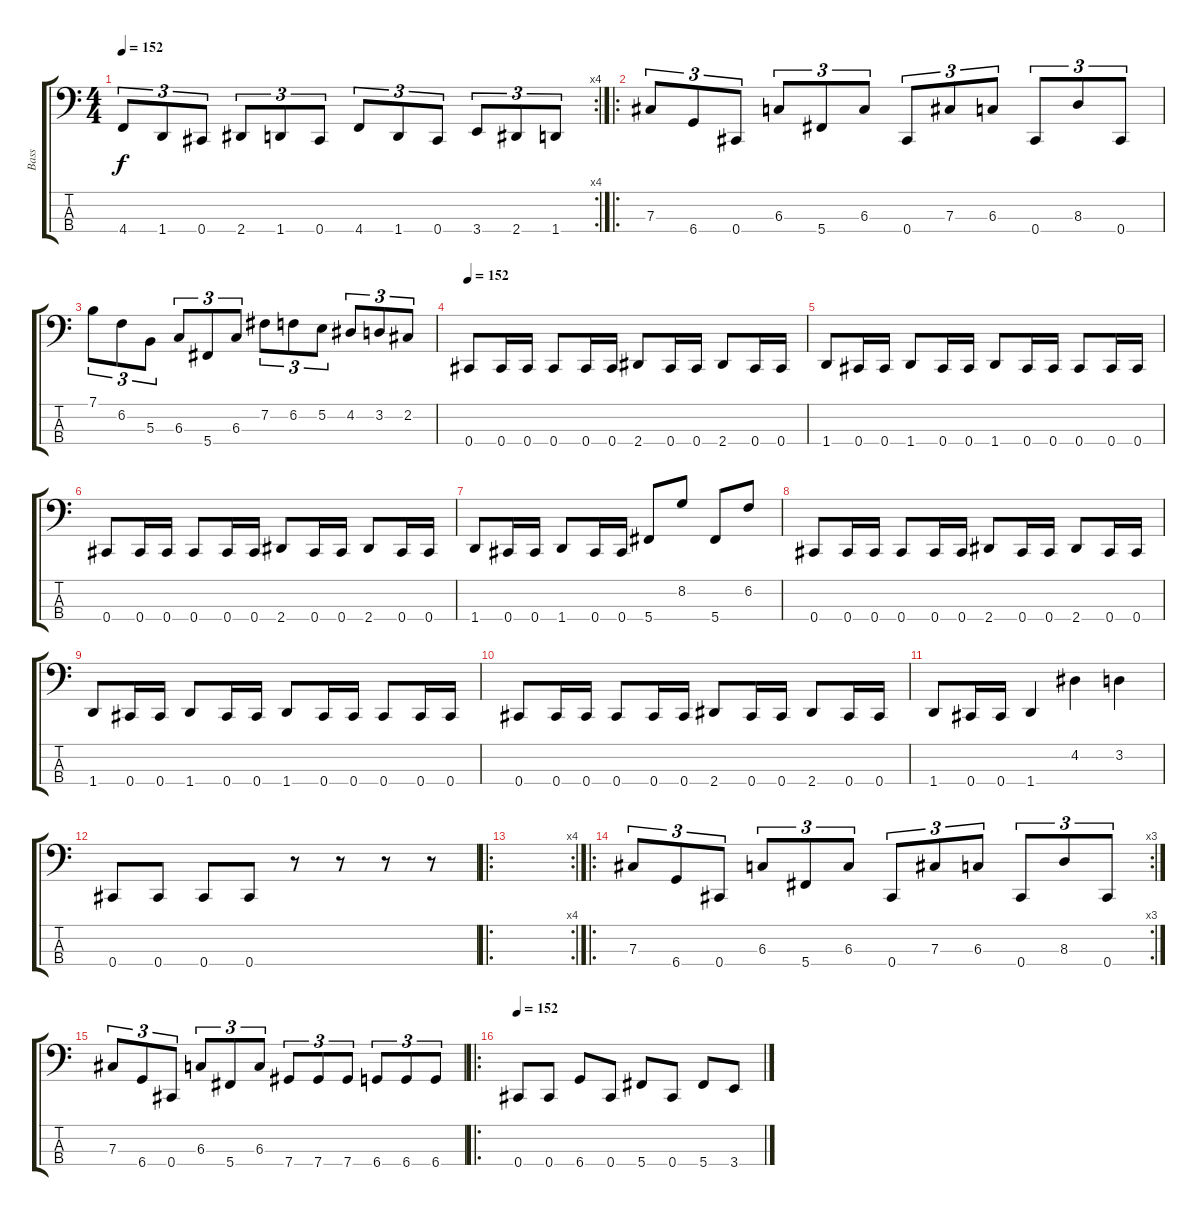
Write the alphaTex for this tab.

\track ("Bass" "Bass") {instrument electricbasspick}
\staff {score tabs}
\tuning (E2 B1 Gb1 Db1) {hide}
\rc 4
\ts (4 4)
\tempo 152
\clef f4
\ks c
4.4.8{tu (3 2) dy f} 1.4.8{tu (3 2)} 0.4.8{tu (3 2)} 2.4.8{tu (3 2)} 1.4.8{tu (3 2)} 0.4.8{tu (3 2)} 4.4.8{tu (3 2)} 1.4.8{tu (3 2)} 0.4.8{tu (3 2)} 3.4.8{tu (3 2)} 2.4.8{tu (3 2)} 1.4.8{tu (3 2)} |
\ro
7.3.8{tu (3 2)} 6.4.8{tu (3 2)} 0.4.8{tu (3 2)} 6.3.8{tu (3 2)} 5.4.8{tu (3 2)} 6.3.8{tu (3 2)} 0.4.8{tu (3 2)} 7.3.8{tu (3 2)} 6.3.8{tu (3 2)} 0.4.8{tu (3 2)} 8.3.8{tu (3 2)} 0.4.8{tu (3 2)} |
7.1.8{tu (3 2)} 6.2.8{tu (3 2)} 5.3.8{tu (3 2)} 6.3.8{tu (3 2)} 5.4.8{tu (3 2)} 6.3.8{tu (3 2)} 7.2.8{tu (3 2)} 6.2.8{tu (3 2)} 5.2.8{tu (3 2)} 4.2.8{tu (3 2)} 3.2.8{tu (3 2)} 2.2.8{tu (3 2)} |
\tempo 152
0.4.8 0.4.16 0.4.16 0.4.8 0.4.16 0.4.16 2.4.8 0.4.16 0.4.16 2.4.8 0.4.16 0.4.16 |
1.4.8 0.4.16 0.4.16 1.4.8 0.4.16 0.4.16 1.4.8 0.4.16 0.4.16 0.4.8 0.4.16 0.4.16 |
0.4.8 0.4.16 0.4.16 0.4.8 0.4.16 0.4.16 2.4.8 0.4.16 0.4.16 2.4.8 0.4.16 0.4.16 |
1.4.8 0.4.16 0.4.16 1.4.8 0.4.16 0.4.16 5.4.8 8.2.8 5.4.8 6.2.8 |
0.4.8 0.4.16 0.4.16 0.4.8 0.4.16 0.4.16 2.4.8 0.4.16 0.4.16 2.4.8 0.4.16 0.4.16 |
1.4.8 0.4.16 0.4.16 1.4.8 0.4.16 0.4.16 1.4.8 0.4.16 0.4.16 0.4.8 0.4.16 0.4.16 |
0.4.8 0.4.16 0.4.16 0.4.8 0.4.16 0.4.16 2.4.8 0.4.16 0.4.16 2.4.8 0.4.16 0.4.16 |
1.4.8 0.4.16 0.4.16 1.4.4 4.2.4 3.2.4 |
0.4.8 0.4.8 0.4.8 0.4.8 r.8 r.8 r.8 r.8 |
\ro
\rc 4
|
\ro
\rc 3
7.3.8{tu (3 2)} 6.4.8{tu (3 2)} 0.4.8{tu (3 2)} 6.3.8{tu (3 2)} 5.4.8{tu (3 2)} 6.3.8{tu (3 2)} 0.4.8{tu (3 2)} 7.3.8{tu (3 2)} 6.3.8{tu (3 2)} 0.4.8{tu (3 2)} 8.3.8{tu (3 2)} 0.4.8{tu (3 2)} |
7.3.8{tu (3 2)} 6.4.8{tu (3 2)} 0.4.8{tu (3 2)} 6.3.8{tu (3 2)} 5.4.8{tu (3 2)} 6.3.8{tu (3 2)} 7.4.8{tu (3 2)} 7.4.8{tu (3 2)} 7.4.8{tu (3 2)} 6.4.8{tu (3 2)} 6.4.8{tu (3 2)} 6.4.8{tu (3 2)} |
\ro
\tempo 152
0.4.8 0.4.8 6.4.8 0.4.8 5.4.8 0.4.8 5.4.8 3.4.8
